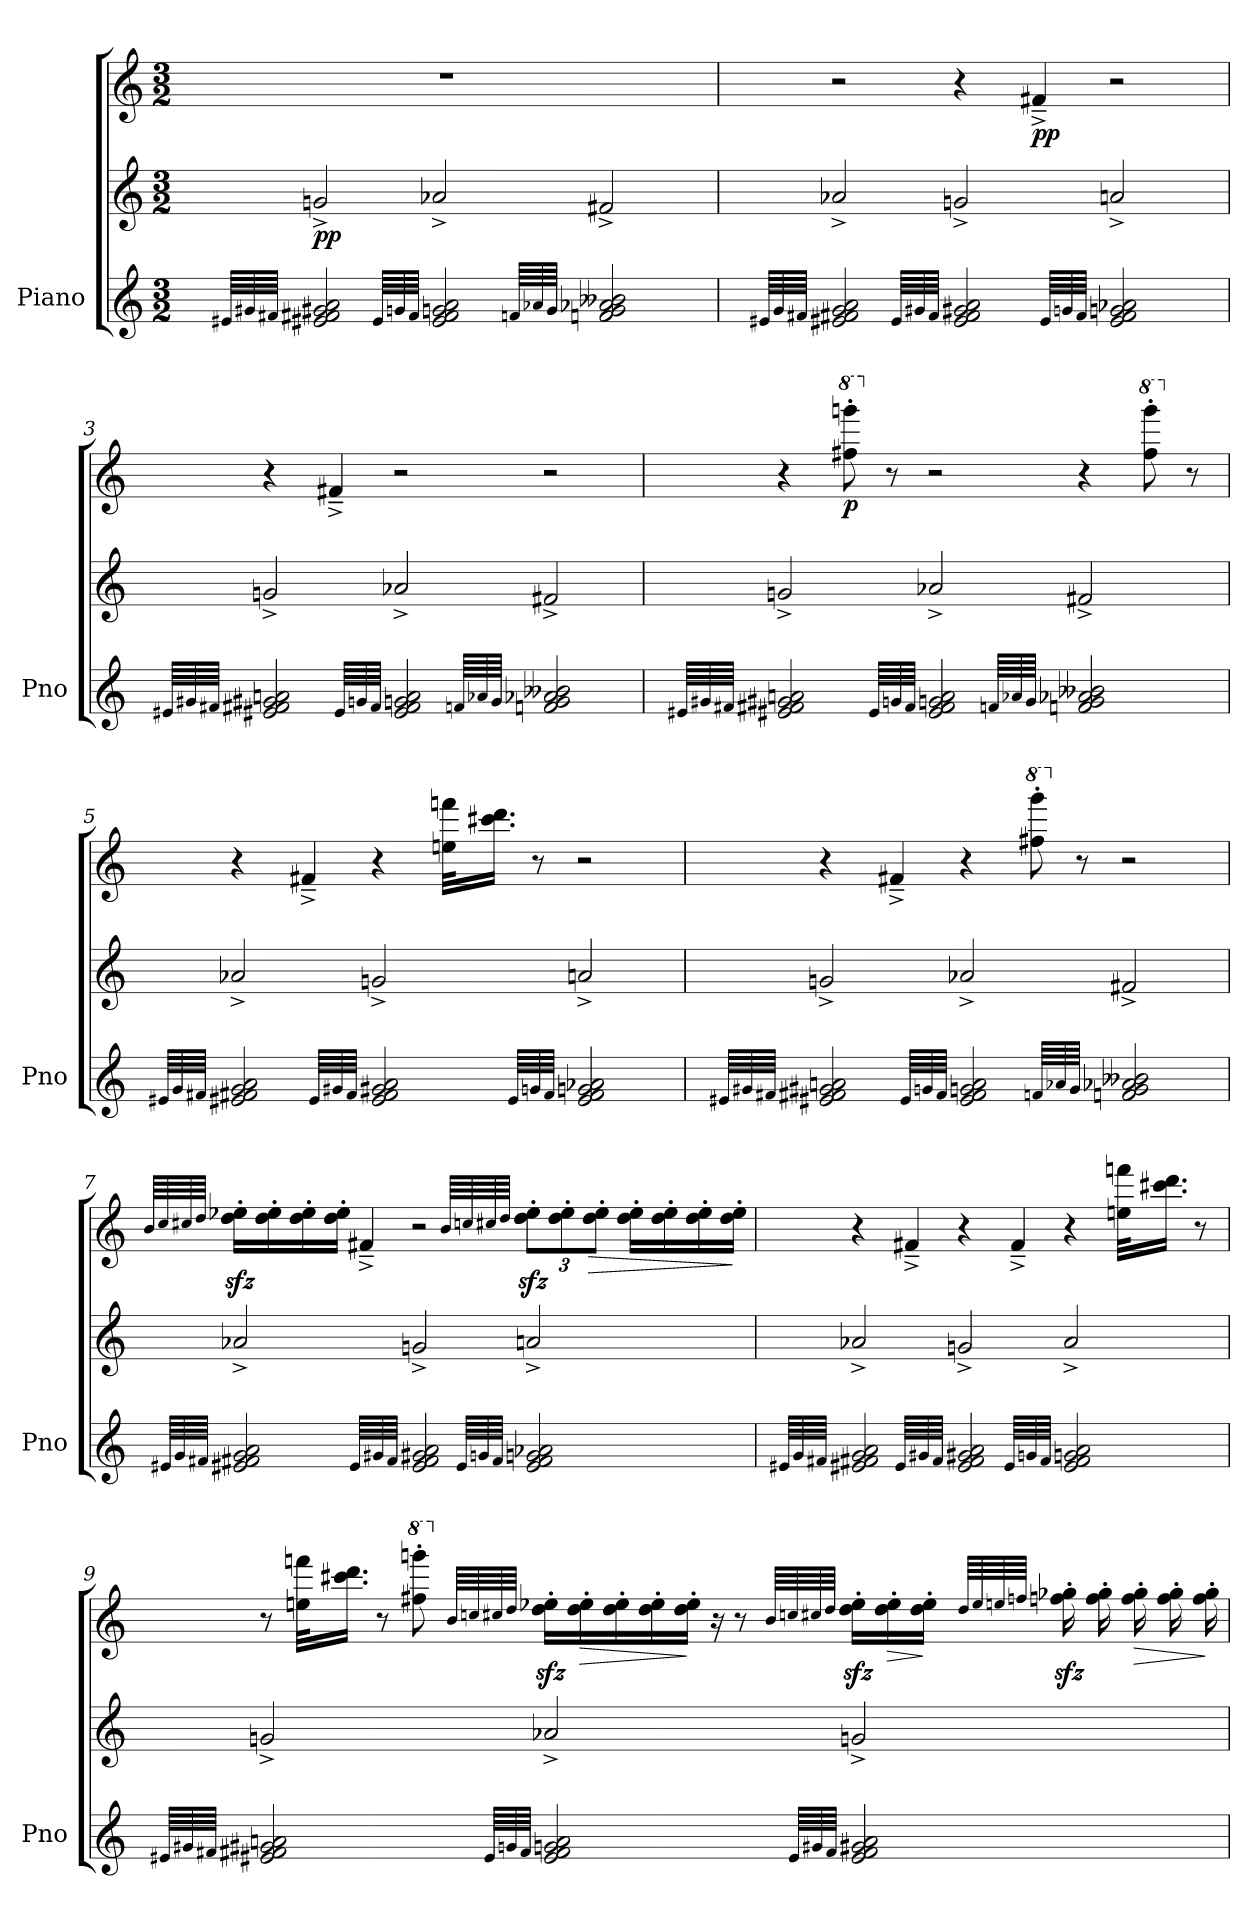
**kern	**kern	**kern	**dynam
*part1	*part1	*part1	*part1
*staff3	*staff2	*staff1	*staff1/2/3
*I"Piano	*	*	*
*I'Pno	*	*	*
*clefG2	*clefG2	*clefG2	*
*k[]	*k[]	*k[]	*
*M3/2	*M3/2	*M3/2	*
*MM72	*MM72	*MM72	*
=1	=1	=1	=1
64qe#X/LLLL	.	.	.
64qg#X/	.	.	.
64qf#X/JJJJ	.	.	.
!	!	!	!LO:DY:b=2
2e#/ 2f#/ 2g#/ 2a/	2gn^/	1.r	pp
64qe#/LLLL	.	.	.
64qgn/	.	.	.
64qf#/JJJJ	.	.	.
2e#/ 2f#/ 2g/ 2a/	2a-X^/	.	.
64qfn/LLLL	.	.	.
64qa-X/	.	.	.
64qg/JJJJ	.	.	.
2f/ 2g/ 2a-/ 2b--X/	2f#X^/	.	.
=2	=2	=2	=2
64qe#X/LLLL	.	.	.
64qg/	.	.	.
64qf#X/JJJJ	.	.	.
2e#/ 2f#/ 2g/ 2a/	2a-X^/	2r	.
64qe#/LLLL	.	.	.
64qg#X/	.	.	.
64qf#/JJJJ	.	.	.
2e#/ 2f#/ 2g#/ 2a/	2gn^/	4r	.
!	!	!	!LO:DY:b
.	.	4f#X~^/	pp
64qe#/LLLL	.	.	.
64qgn/	.	.	.
64qf#/JJJJ	.	.	.
2e#/ 2f#/ 2g/ 2a-X/	2an^/	2r	.
!!LO:LB:g=z
=3	=3	=3	=3
64qe#X/LLLL	.	.	.
64qg#X/	.	.	.
64qf#X/JJJJ	.	.	.
2e#/ 2f#/ 2g#/ 2ani/	2gn^/	4r	.
.	.	4f#X~^/	.
64qe#/LLLL	.	.	.
64qgn/	.	.	.
64qf#/JJJJ	.	.	.
2e#/ 2f#/ 2g/ 2a/	2a-X^/	2r	.
64qfn/LLLL	.	.	.
64qa-X/	.	.	.
64qg/JJJJ	.	.	.
2f/ 2g/ 2a-/ 2b--X/	2f#X^/	2r	.
=4	=4	=4	=4
64qe#X/LLLL	.	.	.
64qg#X/	.	.	.
64qf#X/JJJJ	.	.	.
2e#/ 2f#/ 2g#/ 2ani/	2gn^/	4r	.
*	*	*8va	*
!	!	!	!LO:DY:b
.	.	8fff#X\' 8ggggni\'	p
*	*	*X8va	*
.	.	8r	.
64qe#/LLLL	.	.	.
64qgn/	.	.	.
64qf#/JJJJ	.	.	.
2e#/ 2f#/ 2g/ 2a/	2a-X^/	2r	.
64qfn/LLLL	.	.	.
64qa-X/	.	.	.
64qg/JJJJ	.	.	.
2f/ 2g/ 2a-/ 2b--X/	2f#X^/	4r	.
*	*	*8va	*
.	.	8fff#\' 8gggg\'	.
*	*	*X8va	*
.	.	8r	.
!!LO:LB:g=z
=5	=5	=5	=5
64qe#X/LLLL	.	.	.
64qg/	.	.	.
64qf#X/JJJJ	.	.	.
2e#/ 2f#/ 2g/ 2a/	2a-X^/	4r	.
.	.	4f#X~^/	.
64qe#/LLLL	.	.	.
64qg#X/	.	.	.
64qf#/JJJJ	.	.	.
2e#/ 2f#/ 2g#/ 2a/	2gn^/	4r	.
.	.	32eeni\ 32fffni\KLL	.
.	.	16.ccc#X\ 16.ddd\JJ	.
.	.	8r	.
64qe#i/LLLL	.	.	.
64qgn/	.	.	.
64qf#i/JJJJ	.	.	.
2e#/ 2f#/ 2g/ 2a-X/	2an^/	2r	.
=6	=6	=6	=6
64qe#X/LLLL	.	.	.
64qg#X/	.	.	.
64qf#X/JJJJ	.	.	.
2e#/ 2f#/ 2g#/ 2ani/	2gn^/	4r	.
.	.	4f#X~^/	.
64qe#/LLLL	.	.	.
64qgn/	.	.	.
64qf#/JJJJ	.	.	.
2e#/ 2f#/ 2g/ 2a/	2a-X^/	4r	.
*	*	*8va	*
.	.	8fff#X\' 8gggg\'	.
*	*	*X8va	*
.	.	8r	.
64qfn/LLLL	.	.	.
64qa-X/	.	.	.
64qg/JJJJ	.	.	.
2f/ 2g/ 2a-/ 2b--X/	2f#X^/	2r	.
!!LO:LB:g=z
=7	=7	=7	=7
.	.	64qb/LLLL	.
64qe#X/LLLL	.	64qcc/	.
64qg/	.	64qcc#X/	.
64qf#X/JJJJ	.	64qdd/JJJJ	.
2e#/ 2f#/ 2g/ 2a/	2a-X^/	16dd\zz<' 16ee-X\zz<'LL	.
.	.	16dd\' 16ee-\'	.
.	.	16dd\' 16ee-\'	.
.	.	16dd\' 16ee-\'JJ	.
.	.	4f#X~^/	.
64qe#/LLLL	.	.	.
64qg#X/	.	.	.
64qf#/JJJJ	.	.	.
2e#/ 2f#/ 2g#/ 2a/	2gn^/	2r	.
.	.	64qb/LLLL	.
64qe#/LLLL	.	64qccni/	.
64qgn/	.	64qcc#X/	.
64qf#/JJJJ	.	64qdd/JJJJ	.
*	*	*Xbrackettup	*
2e#/ 2f#/ 2g/ 2a-X/	2an^/	12dd\zz<' 12ee-\zz<'L	.
.	.	12dd\' 12ee-\'	.
!	!	!	!LO:HP:b
.	.	12dd\' 12ee-\'J	>
.	.	16dd\' 16ee-\'LL	.
.	.	16dd\' 16ee-\'	.
.	.	16dd\' 16ee-\'	.
.	.	16dd\' 16ee-\'JJ	]
!!LO:PB:g=z
=8	=8	=8	=8
64qe#X/LLLL	.	.	.
64qg/	.	.	.
64qf#X/JJJJ	.	.	.
2e#/ 2f#/ 2g/ 2a/	2a-X^/	4r	.
.	.	4f#X~^/	.
64qe#/LLLL	.	.	.
64qg#X/	.	.	.
64qf#/JJJJ	.	.	.
2e#/ 2f#/ 2g#/ 2a/	2gn^/	4r	.
.	.	4f#~^/	.
64qe#/LLLL	.	.	.
64qgn/	.	.	.
64qf#/JJJJ	.	.	.
2e#/ 2f#/ 2g/ 2a/	2a-^/	4r	.
.	.	32eeni\ 32fffni\KLL	.
.	.	16.ccc#X\ 16.ddd\JJ	.
.	.	8r	.
!!LO:LB:g=z
=9	=9	=9	=9
64qe#X/LLLL	.	.	.
64qg#X/	.	.	.
64qf#X/JJJJ	.	.	.
2e#/ 2f#/ 2g#/ 2ani/	2gn^/	8r	.
.	.	32eeni\ 32fffni\KLL	.
.	.	16.ccc#X\ 16.ddd\JJ	.
.	.	8r	.
*	*	*8va	*
.	.	8fff#X\' 8ggggni\'	.
*	*	*X8va	*
.	.	64qb/LLLL	.
64qe#/LLLL	.	64qccni/	.
64qgn/	.	64qcc#X/	.
64qf#/JJJJ	.	64qdd/JJJJ	.
2e#/ 2f#/ 2g/ 2a/	2a-X^/	16dd\zz<' 16ee-X\zz<'LL	.
!	!	!	!LO:HP:b
.	.	16dd\' 16ee-\'	>
.	.	16dd\' 16ee-\'	.
.	.	16dd\' 16ee-\'	.
.	.	16dd\' 16ee-\'JJ	]
.	.	16r	.
.	.	8r	.
.	.	64qb/LLLL	.
64qe#/LLLL	.	64qccn/	.
64qg#X/	.	64qcc#X/	.
64qf#/JJJJ	.	64qdd/JJJJ	.
2e#/ 2f#/ 2g#/ 2a/	2gn^/	16dd\zz<' 16ee-\zz<'LL	.
!	!	!	!LO:HP:b
.	.	16dd\' 16ee-\'	>
.	.	16dd\' 16ee-\'JJ	]
.	.	64qdd/LLLL	.
.	.	64qee-/	.
.	.	64qeen/	.
.	.	64qff/JJJJ	.
.	.	16ff\zz<' 16gg-X\zz<'	.
.	.	16ff\' 16gg-\'	.
!	!	!	!LO:HP:b
.	.	16ff\' 16gg-\'	>
.	.	16ff\' 16gg-\'	.
.	.	16ff\' 16gg-\'	]
=	=	=	=
*-	*-	*-	*-
